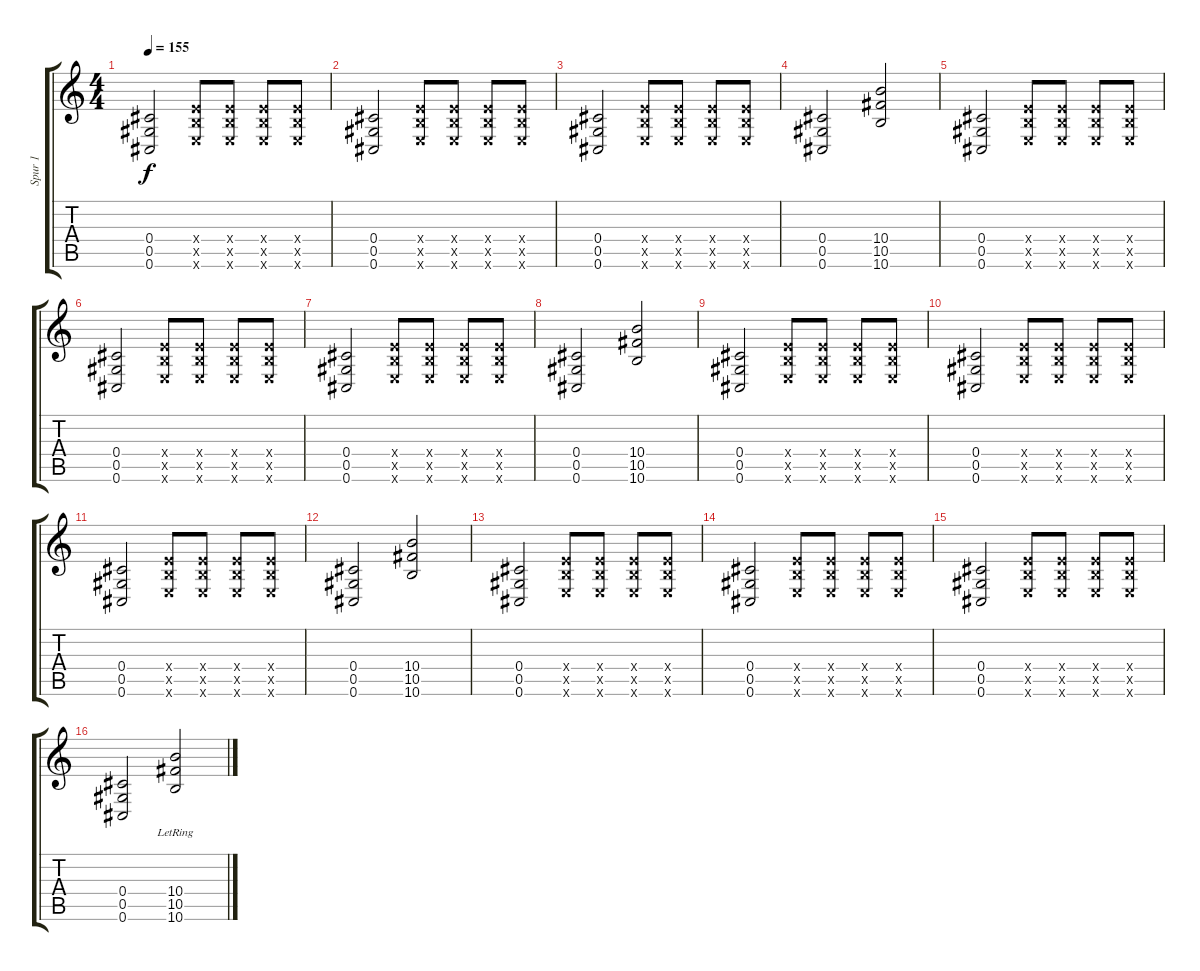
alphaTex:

\track ("Spur 1" "Spur 1") {instrument overdrivenguitar}
\staff {score tabs}
\tuning (Eb4 Bb3 Gb3 Db3 Ab2 Db2) {hide}
\ts (4 4)
\section ("" "")
\tempo 155
\clef g2
\ks c
(0.4 0.5 0.6).2{dy f} (3.4{x} 3.5{x} 3.6{x}).8 (3.4{x} 3.5{x} 3.6{x}).8 (3.4{x} 3.5{x} 3.6{x}).8 (3.4{x} 3.5{x} 3.6{x}).8 |
(0.4 0.5 0.6).2 (3.4{x} 3.5{x} 3.6{x}).8 (3.4{x} 3.5{x} 3.6{x}).8 (3.4{x} 3.5{x} 3.6{x}).8 (3.4{x} 3.5{x} 3.6{x}).8 |
(0.4 0.5 0.6).2 (3.4{x} 3.5{x} 3.6{x}).8 (3.4{x} 3.5{x} 3.6{x}).8 (3.4{x} 3.5{x} 3.6{x}).8 (3.4{x} 3.5{x} 3.6{x}).8 |
(0.4 0.5 0.6).2 (10.4 10.5 10.6).2 |
(0.4 0.5 0.6).2 (3.4{x} 3.5{x} 3.6{x}).8 (3.4{x} 3.5{x} 3.6{x}).8 (3.4{x} 3.5{x} 3.6{x}).8 (3.4{x} 3.5{x} 3.6{x}).8 |
(0.4 0.5 0.6).2 (3.4{x} 3.5{x} 3.6{x}).8 (3.4{x} 3.5{x} 3.6{x}).8 (3.4{x} 3.5{x} 3.6{x}).8 (3.4{x} 3.5{x} 3.6{x}).8 |
(0.4 0.5 0.6).2 (3.4{x} 3.5{x} 3.6{x}).8 (3.4{x} 3.5{x} 3.6{x}).8 (3.4{x} 3.5{x} 3.6{x}).8 (3.4{x} 3.5{x} 3.6{x}).8 |
(0.4 0.5 0.6).2 (10.4 10.5 10.6).2 |
(0.4 0.5 0.6).2 (3.4{x} 3.5{x} 3.6{x}).8 (3.4{x} 3.5{x} 3.6{x}).8 (3.4{x} 3.5{x} 3.6{x}).8 (3.4{x} 3.5{x} 3.6{x}).8 |
(0.4 0.5 0.6).2 (3.4{x} 3.5{x} 3.6{x}).8 (3.4{x} 3.5{x} 3.6{x}).8 (3.4{x} 3.5{x} 3.6{x}).8 (3.4{x} 3.5{x} 3.6{x}).8 |
(0.4 0.5 0.6).2 (3.4{x} 3.5{x} 3.6{x}).8 (3.4{x} 3.5{x} 3.6{x}).8 (3.4{x} 3.5{x} 3.6{x}).8 (3.4{x} 3.5{x} 3.6{x}).8 |
(0.4 0.5 0.6).2 (10.4 10.5 10.6).2 |
(0.4 0.5 0.6).2 (3.4{x} 3.5{x} 3.6{x}).8 (3.4{x} 3.5{x} 3.6{x}).8 (3.4{x} 3.5{x} 3.6{x}).8 (3.4{x} 3.5{x} 3.6{x}).8 |
(0.4 0.5 0.6).2 (3.4{x} 3.5{x} 3.6{x}).8 (3.4{x} 3.5{x} 3.6{x}).8 (3.4{x} 3.5{x} 3.6{x}).8 (3.4{x} 3.5{x} 3.6{x}).8 |
(0.4 0.5 0.6).2 (3.4{x} 3.5{x} 3.6{x}).8 (3.4{x} 3.5{x} 3.6{x}).8 (3.4{x} 3.5{x} 3.6{x}).8 (3.4{x} 3.5{x} 3.6{x}).8 |
(0.4 0.5 0.6).2 (10.4{lr} 10.5{lr} 10.6{lr}).2
